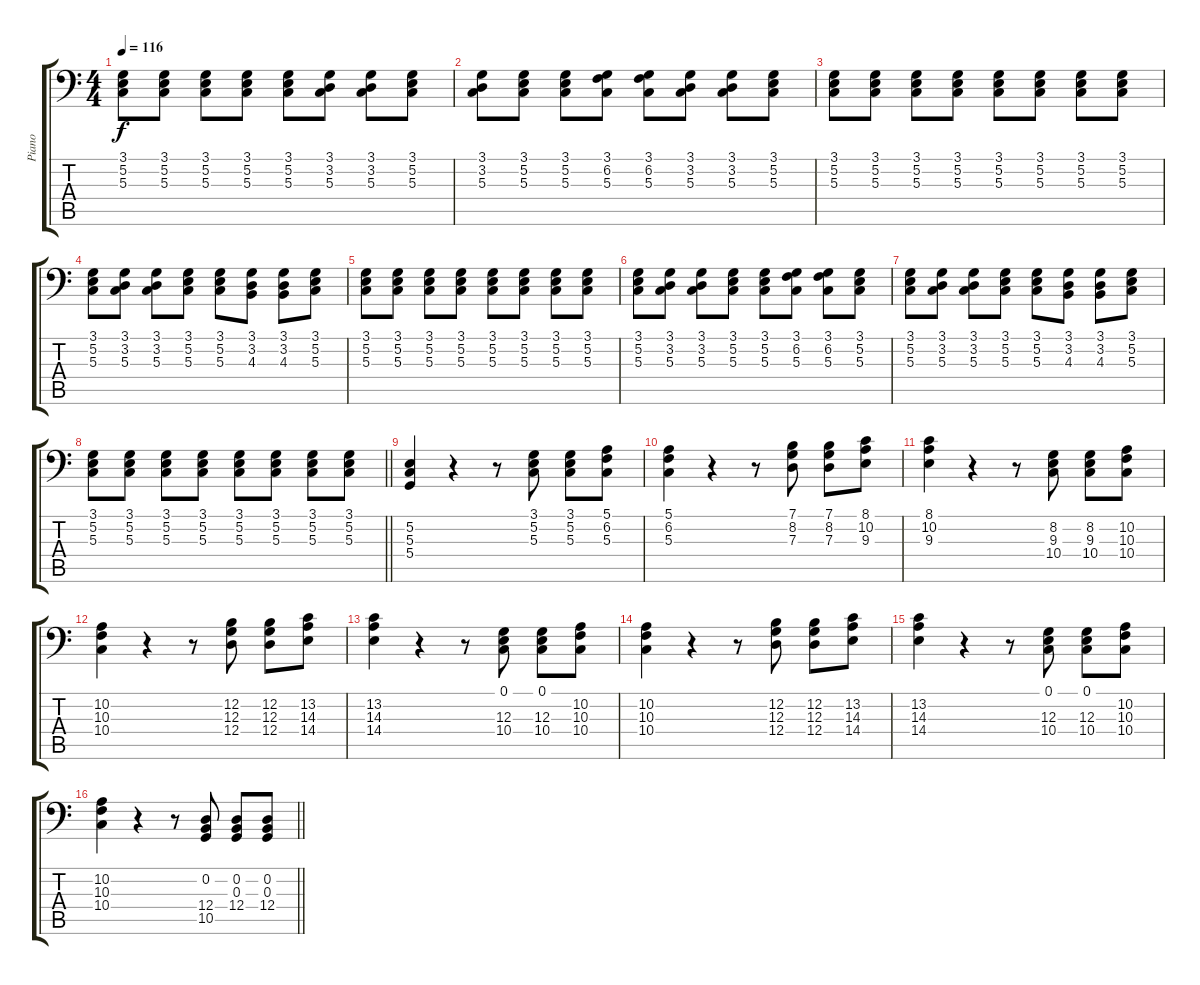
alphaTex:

\track ("Piano" "Piano") {instrument pad1newage}
\staff {score tabs}
\tuning (E3 B2 G2 D2 A1 E1) {hide}
\ts (4 4)
\tempo 116
\clef f4
\ks c
(3.1 5.2 5.3).8{dy f} (3.1 5.2 5.3).8 (3.1 5.2 5.3).8 (3.1 5.2 5.3).8 (3.1 5.2 5.3).8 (3.1 3.2 5.3).8 (3.1 3.2 5.3).8 (3.1 5.2 5.3).8 |
(3.1 3.2 5.3).8 (3.1 5.2 5.3).8 (3.1 5.2 5.3).8 (3.1 6.2 5.3).8 (3.1 6.2 5.3).8 (3.1 3.2 5.3).8 (3.1 3.2 5.3).8 (3.1 5.2 5.3).8 |
(3.1 5.2 5.3).8 (3.1 5.2 5.3).8 (3.1 5.2 5.3).8 (3.1 5.2 5.3).8 (3.1 5.2 5.3).8 (3.1 5.2 5.3).8 (3.1 5.2 5.3).8 (3.1 5.2 5.3).8 |
(3.1 5.2 5.3).8 (3.1 3.2 5.3).8 (3.1 3.2 5.3).8 (3.1 5.2 5.3).8 (3.1 5.2 5.3).8 (3.1 3.2 4.3).8 (3.1 3.2 4.3).8 (3.1 5.2 5.3).8 |
(3.1 5.2 5.3).8 (3.1 5.2 5.3).8 (3.1 5.2 5.3).8 (3.1 5.2 5.3).8 (3.1 5.2 5.3).8 (3.1 5.2 5.3).8 (3.1 5.2 5.3).8 (3.1 5.2 5.3).8 |
(3.1 5.2 5.3).8 (3.1 3.2 5.3).8 (3.1 3.2 5.3).8 (3.1 5.2 5.3).8 (3.1 5.2 5.3).8 (3.1 6.2 5.3).8 (3.1 6.2 5.3).8 (3.1 5.2 5.3).8 |
(3.1 5.2 5.3).8 (3.1 3.2 5.3).8 (3.1 3.2 5.3).8 (3.1 5.2 5.3).8 (3.1 5.2 5.3).8 (3.1 3.2 4.3).8 (3.1 3.2 4.3).8 (3.1 5.2 5.3).8 |
\barLineRight lightlight
(3.1 5.2 5.3).8 (3.1 5.2 5.3).8 (3.1 5.2 5.3).8 (3.1 5.2 5.3).8 (3.1 5.2 5.3).8 (3.1 5.2 5.3).8 (3.1 5.2 5.3).8 (3.1 5.2 5.3).8 |
(5.2 5.3 5.4).4 r.4 r.8 (3.1 5.2 5.3).8 (3.1 5.2 5.3).8 (5.1 6.2 5.3).8 |
(5.1 6.2 5.3).4 r.4 r.8 (7.1 8.2 7.3).8 (7.1 8.2 7.3).8 (8.1 10.2 9.3).8 |
(8.1 10.2 9.3).4 r.4 r.8 (8.2 9.3 10.4).8 (8.2 9.3 10.4).8 (10.2 10.3 10.4).8 |
(10.2 10.3 10.4).4 r.4 r.8 (12.2 12.3 12.4).8 (12.2 12.3 12.4).8 (13.2 14.3 14.4).8 |
(13.2 14.3 14.4).4 r.4 r.8 (0.1 12.3 10.4).8 (0.1 12.3 10.4).8 (10.2 10.3 10.4).8 |
(10.2 10.3 10.4).4 r.4 r.8 (12.2 12.3 12.4).8 (12.2 12.3 12.4).8 (13.2 14.3 14.4).8 |
(13.2 14.3 14.4).4 r.4 r.8 (0.1 12.3 10.4).8 (0.1 12.3 10.4).8 (10.2 10.3 10.4).8 |
\barLineRight lightlight
(10.2 10.3 10.4).4 r.4 r.8 (0.2 12.4 10.5).8 (0.2 0.3 12.4).8 (0.2 0.3 12.4).8
